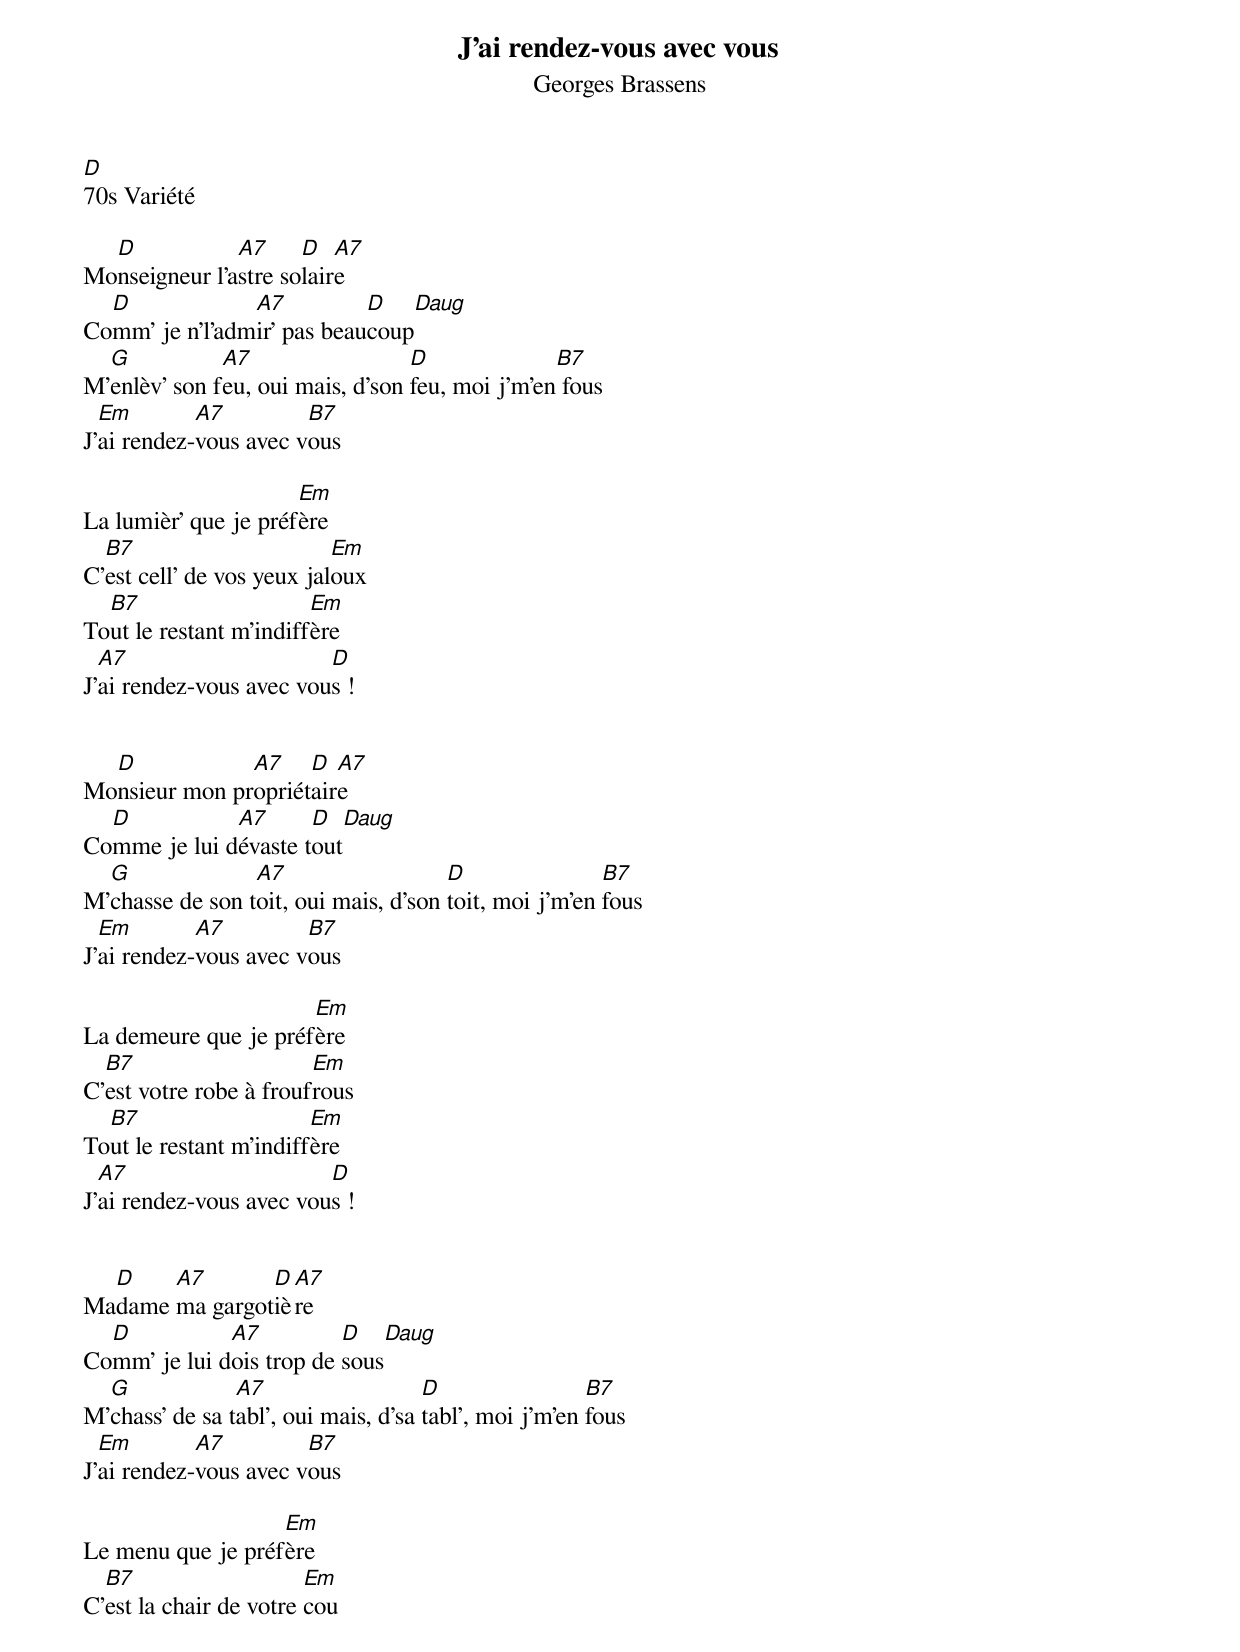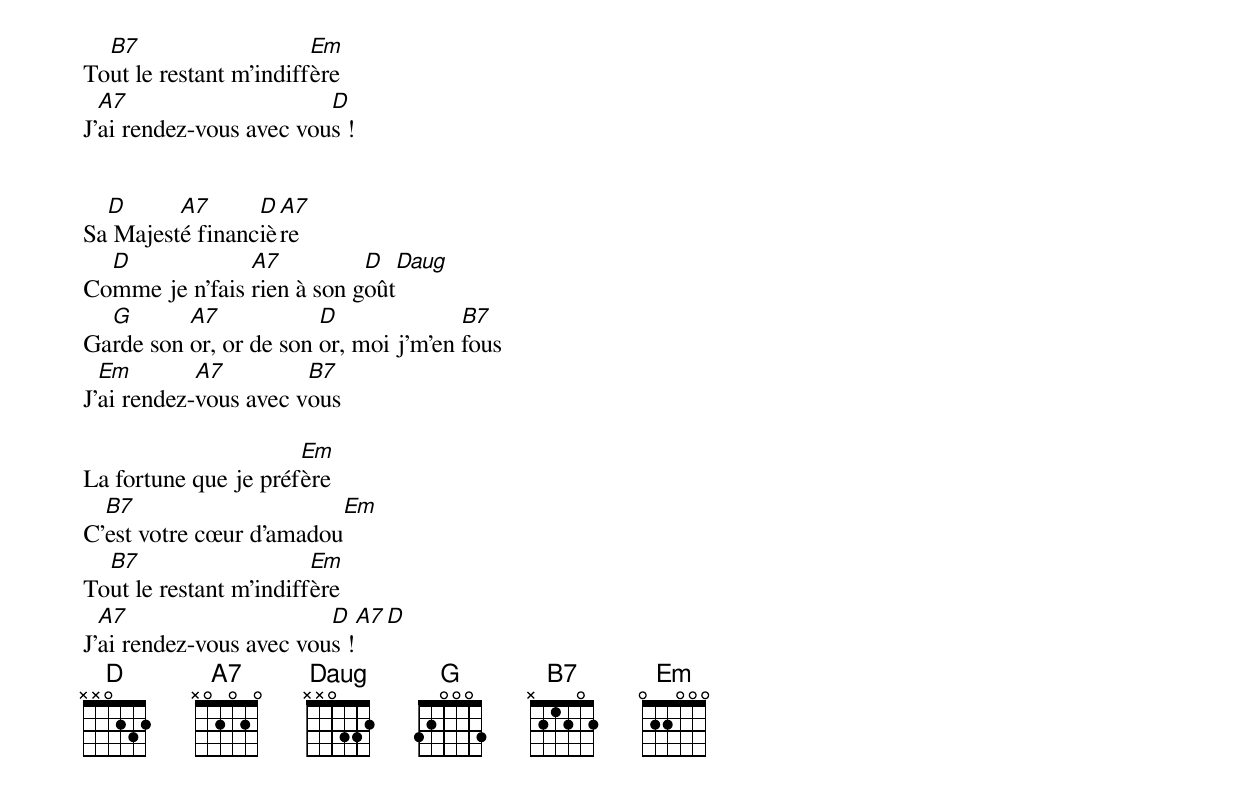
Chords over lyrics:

J'ai rendez-vous avec vous
Georges Brassens
D
70s Variété

  D            A7     D   A7
Monseigneur l'astre solaire
  D             A7          D   Daug
Comm' je n'l'admir' pas beaucoup
  G           A7                  D              B7
M'enlèv' son feu, oui mais, d'son feu, moi j'm'en fous
  Em        A7         B7
J'ai rendez-vous avec vous

                      Em
La lumièr' que je préfère
  B7                       Em
C'est cell' de vos yeux jaloux
  B7                    Em
Tout le restant m'indiffère
  A7                     D
J'ai rendez-vous avec vous !


  D            A7    D  A7
Monsieur mon propriétaire
  D           A7      D   Daug
Comme je lui dévaste tout
  G              A7                   D                B7
M'chasse de son toit, oui mais, d'son toit, moi j'm'en fous
  Em        A7         B7
J'ai rendez-vous avec vous

                      Em
La demeure que je préfère
  B7                    Em
C'est votre robe à froufrous
  B7                    Em
Tout le restant m'indiffère
  A7                     D
J'ai rendez-vous avec vous !


  D    A7       D A7
Madame ma gargotière
  D           A7          D   Daug
Comm' je lui dois trop de sous
  G             A7                   D                 B7
M'chass' de sa tabl', oui mais, d'sa tabl', moi j'm'en fous
  Em        A7         B7
J'ai rendez-vous avec vous

                   Em
Le menu que je préfère
  B7                    Em
C'est la chair de votre cou
  B7                    Em
Tout le restant m'indiffère
  A7                     D
J'ai rendez-vous avec vous !


  D      A7      D A7
Sa Majesté financière
  D             A7          D   Daug
Comme je n'fais rien à son goût
  G       A7            D              B7
Garde son or, or de son or, moi j'm'en fous
  Em        A7         B7
J'ai rendez-vous avec vous

                      Em
La fortune que je préfère
  B7                       Em
C'est votre cœur d'amadou
  B7                    Em
Tout le restant m'indiffère
  A7                     D     A7  D
J'ai rendez-vous avec vous !
